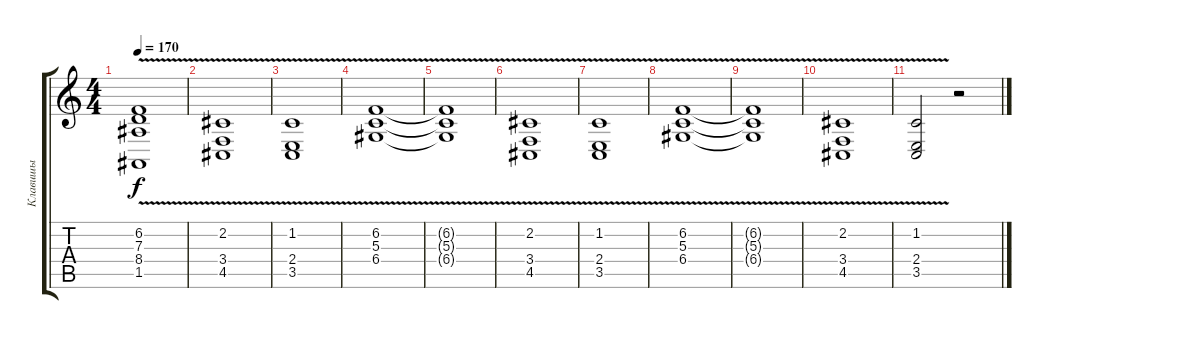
\track ("Клавишы" "Клавишы") {instrument electricpiano1}
\staff {score tabs}
\tuning (E4 B3 G3 D3 A2 E2) {hide}
\ts (4 4)
\tempo 170
\clef g2
\ks c
(6.2{v} 7.3 8.4 1.5).1{dy f} |
(2.2{v} 3.4 4.5).1 |
(1.2 2.4 3.5{v}).1 |
(6.2{v} 5.3{v} 6.4{v}).1 |
(6.2{t} 5.3{t} 6.4{t}).1 |
(2.2{v} 3.4 4.5).1 |
(1.2 2.4 3.5{v}).1 |
(6.2{v} 5.3{v} 6.4{v}).1 |
(6.2{t} 5.3{t} 6.4{t}).1 |
(2.2{v} 3.4 4.5).1 |
(1.2 2.4 3.5{v}).2 r.2
